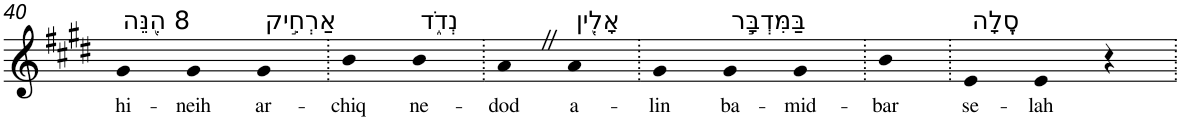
**kern	**text
*part1	*part1
*staff1	*staff1
*I"Piano	*
*I'Pno	*
!!LO:PB:g=z
*clefG2	*
*k[f#c#g#d#]	*
*E:	*
=40	=40
!LO:TX:a:t=8 הִ֭נֵּה	!
!	!LO:LY:b
4g#	hi-
!	!LO:LY:b
4g#	-neih
!LO:TX:a:t=אַרְחִ֣יק	!
!	!LO:LY:b
4g#	ar-
=41.	=41.
!	!LO:LY:b
4b	-chiq
!LO:TX:a:t=נְדֹ֑ד	!
!	!LO:LY:b
4b	ne-
=42.	=42.
!	!LO:LY:b
4aZ	-dod
!LO:TX:a:t=אָלִ֖ין	!
!	!LO:LY:b
4a	a-
=43.	=43.
!	!LO:LY:b
4g#	-lin
!LO:TX:a:t=בַּמִּדְבָּ֣ר	!
!	!LO:LY:b
4g#	ba-
!	!LO:LY:b
4g#	-mid-
=44.	=44.
!	!LO:LY:b
4b	-bar
=45.	=45.
!LO:TX:a:t=סֶֽלָה	!
!	!LO:LY:b
4e	se-
!	!LO:LY:b
4e	-lah
4r	.
=.	=.
*-	*-
